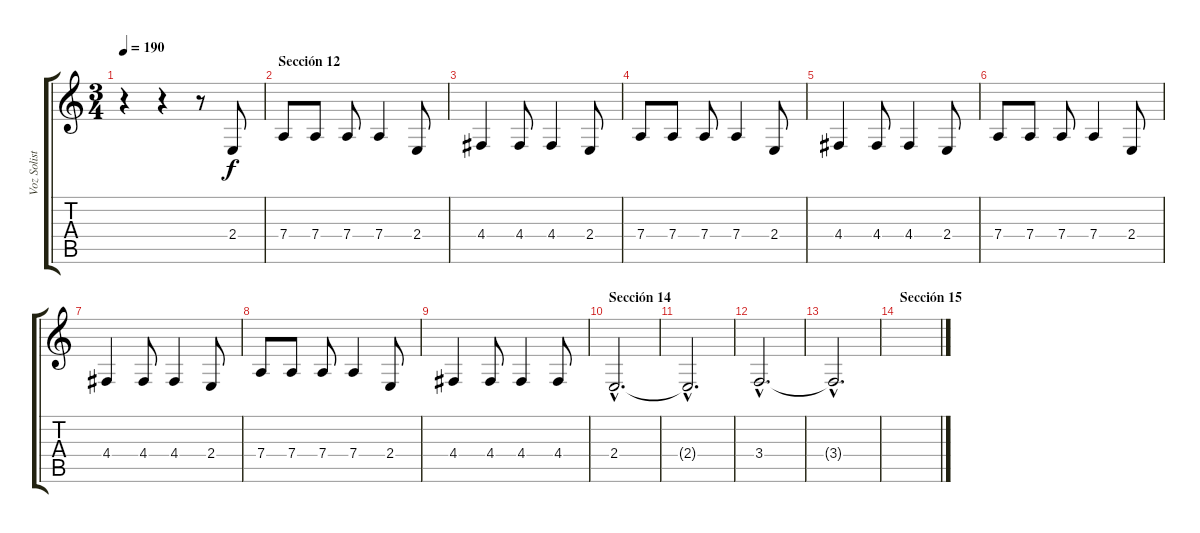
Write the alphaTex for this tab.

\track ("Voz Solista" "Voz Solist") {instrument cello}
\staff {score tabs}
\tuning (E4 B3 G3 D3 A2 E2) {hide}
\ts (3 4)
\tempo 190
\clef g2
\ks c
r.4{dy f} r.4 r.8 2.4.8 |
\section ("" "Sección 12")
7.4.8 7.4.8 7.4.8 7.4.4 2.4.8 |
4.4.4 4.4.8 4.4.4 2.4.8 |
7.4.8 7.4.8 7.4.8 7.4.4 2.4.8 |
4.4.4 4.4.8 4.4.4 2.4.8 |
7.4.8 7.4.8 7.4.8 7.4.4 2.4.8 |
4.4.4 4.4.8 4.4.4 2.4.8 |
7.4.8 7.4.8 7.4.8 7.4.4 2.4.8 |
4.4.4 4.4.8 4.4.4 4.4.8 |
\section ("" "Sección 14")
2.4{hac}.2{d} |
2.4{hac t}.2{d} |
3.4{hac}.2{d} |
3.4{hac t}.2{d} |
\section ("" "Sección 15")
